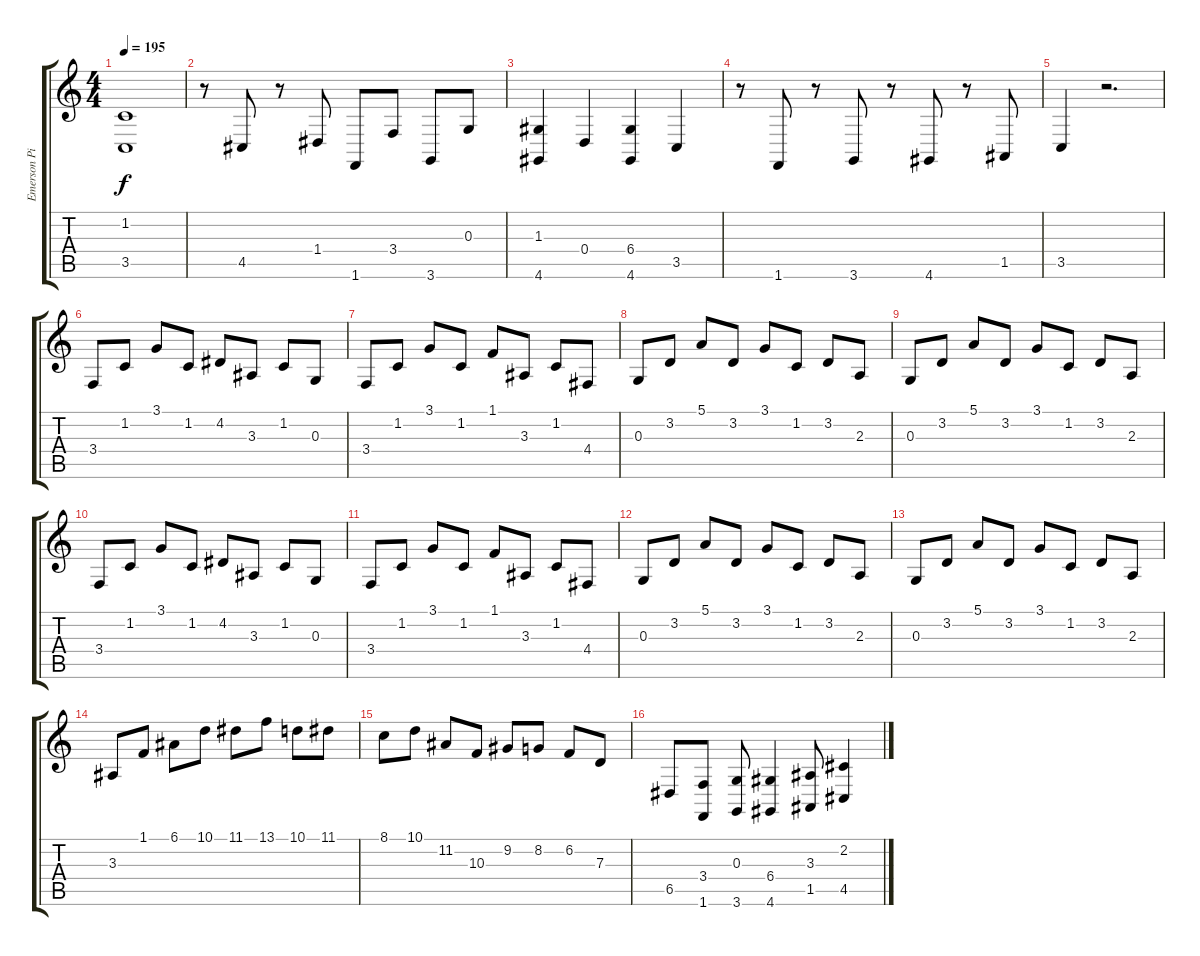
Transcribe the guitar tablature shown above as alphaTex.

\track ("Emerson Piano LH" "Emerson Pi") {instrument acousticgrandpiano}
\staff {score tabs}
\tuning (E4 B3 G3 D3 A2 E2) {hide}
\ts (4 4)
\tempo 195
\clef g2
\ks c
(1.2 3.5).1{dy f} |
r.8 4.5.8 r.8 1.4.8 1.6.8 3.4.8 3.6.8 0.3.8 |
(1.3 4.6).4 0.4.4 (6.4 4.6).4 3.5.4 |
r.8 1.6.8 r.8 3.6.8 r.8 4.6.8 r.8 1.5.8 |
3.5.4 r.2{d} |
3.4.8 1.2.8 3.1.8 1.2.8 4.2.8 3.3.8 1.2.8 0.3.8 |
3.4.8 1.2.8 3.1.8 1.2.8 1.1.8 3.3.8 1.2.8 4.4.8 |
0.3.8 3.2.8 5.1.8 3.2.8 3.1.8 1.2.8 3.2.8 2.3.8 |
0.3.8 3.2.8 5.1.8 3.2.8 3.1.8 1.2.8 3.2.8 2.3.8 |
3.4.8 1.2.8 3.1.8 1.2.8 4.2.8 3.3.8 1.2.8 0.3.8 |
3.4.8 1.2.8 3.1.8 1.2.8 1.1.8 3.3.8 1.2.8 4.4.8 |
0.3.8 3.2.8 5.1.8 3.2.8 3.1.8 1.2.8 3.2.8 2.3.8 |
0.3.8 3.2.8 5.1.8 3.2.8 3.1.8 1.2.8 3.2.8 2.3.8 |
3.3.8 1.1.8 6.1.8 10.1.8 11.1.8 13.1.8 10.1.8 11.1.8 |
8.1.8 10.1.8 11.2.8 10.3.8 9.2.8 8.2.8 6.2.8 7.3.8 |
6.5.8 (3.4 1.6).8 (0.3 3.6).8 (6.4 4.6).4 (3.3 1.5).8 (2.2 4.5).4
